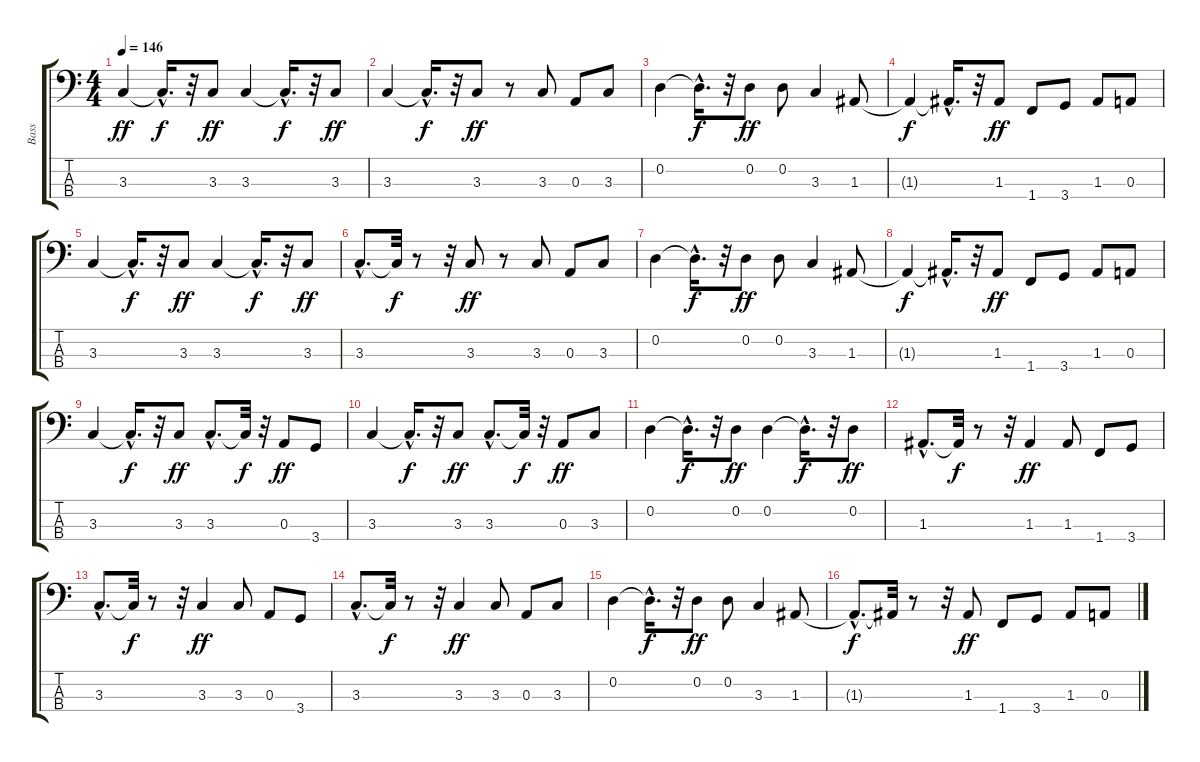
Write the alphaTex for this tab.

\track ("Bass" "Bass") {instrument electricbassfinger}
\staff {score tabs}
\tuning (G2 D2 A1 E1) {hide}
\ts (4 4)
\tempo 146
\clef f4
\ks c
3.3.4{dy ff} 3.3{hac t}.16{d dy f} r.32 3.3.8{dy ff} 3.3.4 3.3{hac t}.16{d dy f} r.32 3.3.8{dy ff} |
3.3.4 3.3{hac t}.16{d dy f} r.32 3.3.8{dy ff} r.8 3.3.8 0.3.8 3.3.8 |
0.2.4 0.2{hac t}.16{d dy f} r.32 0.2.8{dy ff} 0.2.8 3.3.4 1.3.8 |
1.3{t}.4{dy f} 1.3{hac t}.16{d} r.32 1.3.8{dy ff} 1.4.8 3.4.8 1.3.8 0.3.8 |
3.3.4 3.3{hac t}.16{d dy f} r.32 3.3.8{dy ff} 3.3.4 3.3{hac t}.16{d dy f} r.32 3.3.8{dy ff} |
3.3{hac}.8{d} 3.3{t}.32{dy f} r.8 r.32 3.3.8{dy ff} r.8 3.3.8 0.3.8 3.3.8 |
0.2.4 0.2{hac t}.16{d dy f} r.32 0.2.8{dy ff} 0.2.8 3.3.4 1.3.8 |
1.3{t}.4{dy f} 1.3{hac t}.16{d} r.32 1.3.8{dy ff} 1.4.8 3.4.8 1.3.8 0.3.8 |
3.3.4 3.3{hac t}.16{d dy f} r.32 3.3.8{dy ff} 3.3{hac}.8{d} 3.3{t}.32{dy f} r.32 0.3.8{dy ff} 3.4.8 |
3.3.4 3.3{hac t}.16{d dy f} r.32 3.3.8{dy ff} 3.3{hac}.8{d} 3.3{t}.32{dy f} r.32 0.3.8{dy ff} 3.3.8 |
0.2.4 0.2{hac t}.16{d dy f} r.32 0.2.8{dy ff} 0.2.4 0.2{hac t}.16{d dy f} r.32 0.2.8{dy ff} |
1.3{hac}.8{d} 1.3{t}.32{dy f} r.8 r.32 1.3.4{dy ff} 1.3.8 1.4.8 3.4.8 |
3.3{hac}.8{d} 3.3{t}.32{dy f} r.8 r.32 3.3.4{dy ff} 3.3.8 0.3.8 3.4.8 |
3.3{hac}.8{d} 3.3{t}.32{dy f} r.8 r.32 3.3.4{dy ff} 3.3.8 0.3.8 3.3.8 |
0.2.4 0.2{hac t}.16{d dy f} r.32 0.2.8{dy ff} 0.2.8 3.3.4 1.3.8 |
1.3{hac t}.8{d dy f} 1.3{t}.32 r.8 r.32 1.3.8{dy ff} 1.4.8 3.4.8 1.3.8 0.3.8
